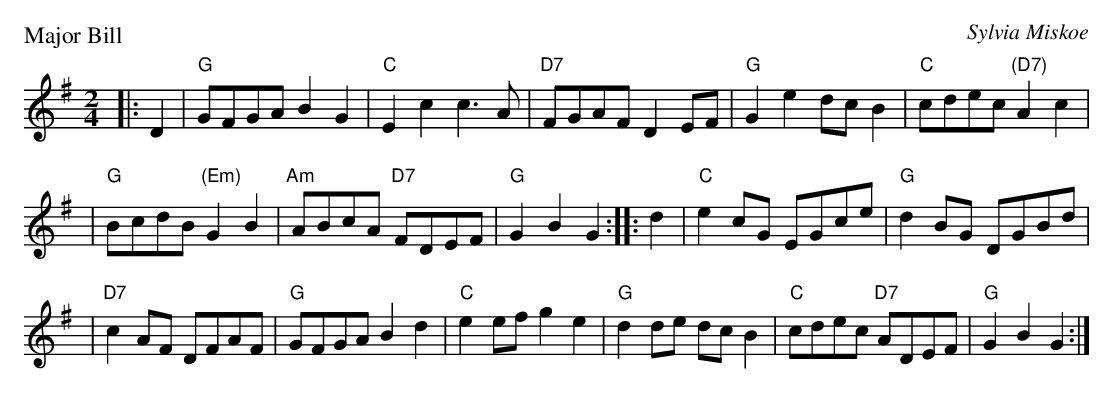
X:1
P: Major Bill
C: Sylvia Miskoe
M: 2/4
L: 1/8
K: G
|: D2 \
| "G"GFGA B2G2 | "C"E2c2 c3A | "D7"FGAF D2EF | "G"G2e2 dcB2 | "C"cdec "(D7)"A2c2 |
| "G"BcdB "(Em)"G2B2 | "Am"ABcA "D7"FDEF | "G"G2B2 G2 :: d2 | "C"e2cG EGce | "G"d2BG DGBd |
| "D7"c2AF DFAF | "G"GFGA B2d2 | "C"e2ef g2e2 | "G"d2de dcB2 | "C"cdec "D7"ADEF | "G"G2B2 G2 :|
